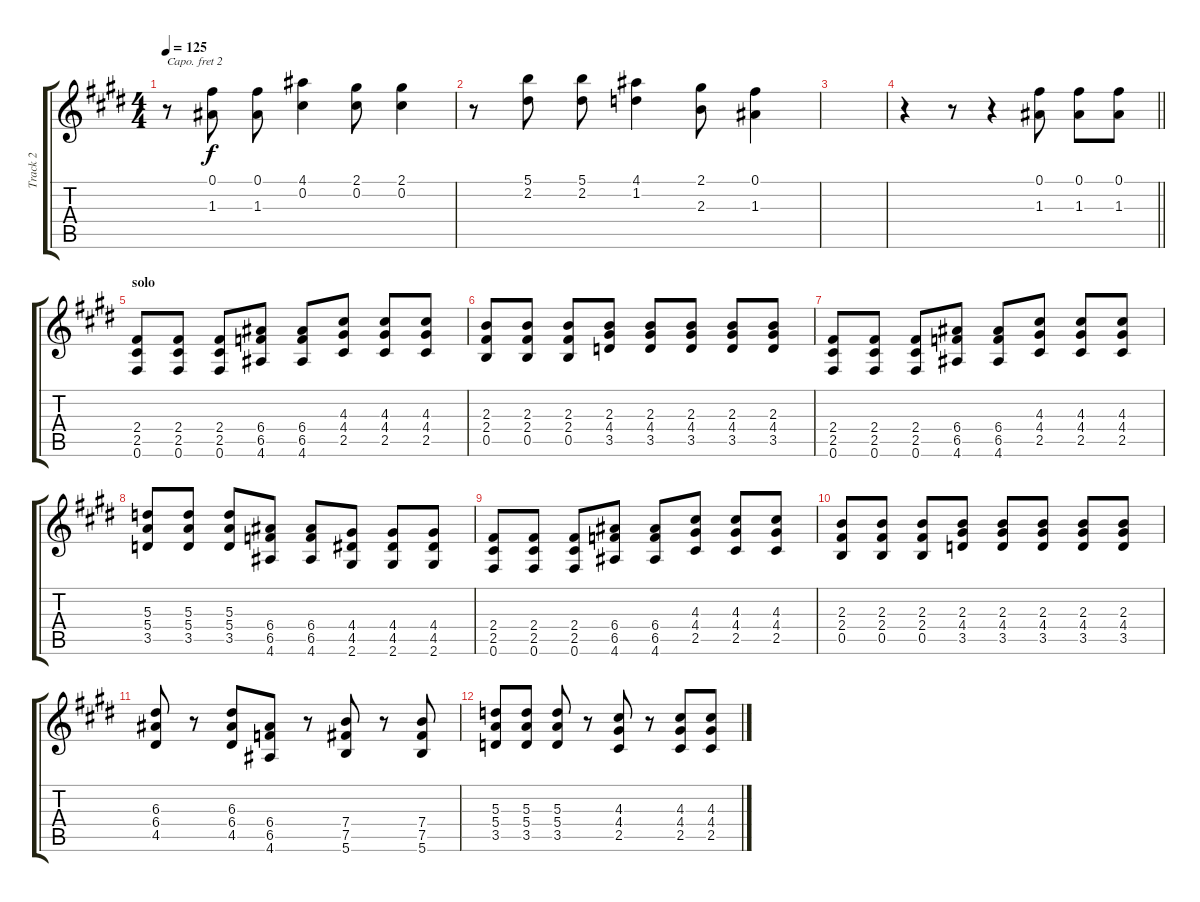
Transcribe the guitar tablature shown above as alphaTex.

\track ("Track 2" "Track 2") {instrument overdrivenguitar}
\staff {score tabs}
\capo 2
\tuning (E4 B3 G3 D3 A2 E2) {hide}
\ts (4 4)
\tempo 125
\clef g2
\ks e
r.8{dy f} (0.1 1.3).8 (0.1 1.3).8 (4.1 0.2).4 (2.1 0.2).8 (2.1 0.2).4 |
r.8 (5.1 2.2).8 (5.1 2.2).8 (4.1 1.2).4 (2.1 2.3).8 (0.1 1.3).4 |
|
\barLineRight lightlight
r.4 r.8 r.4 (0.1 1.3).8 (0.1 1.3).8 (0.1 1.3).8 |
\section ("" "solo")
(2.4 2.5 0.6).8{volume 8 instrument overdrivenguitar} (2.4 2.5 0.6).8 (2.4 2.5 0.6).8 (6.4 6.5 4.6).8 (6.4 6.5 4.6).8 (4.3 4.4 2.5).8 (4.3 4.4 2.5).8 (4.3 4.4 2.5).8 |
(2.3 2.4 0.5).8 (2.3 2.4 0.5).8 (2.3 2.4 0.5).8 (2.3 4.4 3.5).8 (2.3 4.4 3.5).8 (2.3 4.4 3.5).8 (2.3 4.4 3.5).8 (2.3 4.4 3.5).8 |
(2.4 2.5 0.6).8 (2.4 2.5 0.6).8 (2.4 2.5 0.6).8 (6.4 6.5 4.6).8 (6.4 6.5 4.6).8 (4.3 4.4 2.5).8 (4.3 4.4 2.5).8 (4.3 4.4 2.5).8 |
(5.3 5.4 3.5).8 (5.3 5.4 3.5).8 (5.3 5.4 3.5).8 (6.4 6.5 4.6).8 (6.4 6.5 4.6).8 (4.4 4.5 2.6).8 (4.4 4.5 2.6).8 (4.4 4.5 2.6).8 |
(2.4 2.5 0.6).8 (2.4 2.5 0.6).8 (2.4 2.5 0.6).8 (6.4 6.5 4.6).8 (6.4 6.5 4.6).8 (4.3 4.4 2.5).8 (4.3 4.4 2.5).8 (4.3 4.4 2.5).8 |
(2.3 2.4 0.5).8 (2.3 2.4 0.5).8 (2.3 2.4 0.5).8 (2.3 4.4 3.5).8 (2.3 4.4 3.5).8 (2.3 4.4 3.5).8 (2.3 4.4 3.5).8 (2.3 4.4 3.5).8 |
(6.3 6.4 4.5).8 r.8 (6.3 6.4 4.5).8 (6.4 6.5 4.6).8 r.8 (7.4 7.5 5.6).8 r.8 (7.4 7.5 5.6).8 |
(5.3 5.4 3.5).8 (5.3 5.4 3.5).8 (5.3 5.4 3.5).8 r.8 (4.3 4.4 2.5).8 r.8 (4.3 4.4 2.5).8 (4.3 4.4 2.5).8
